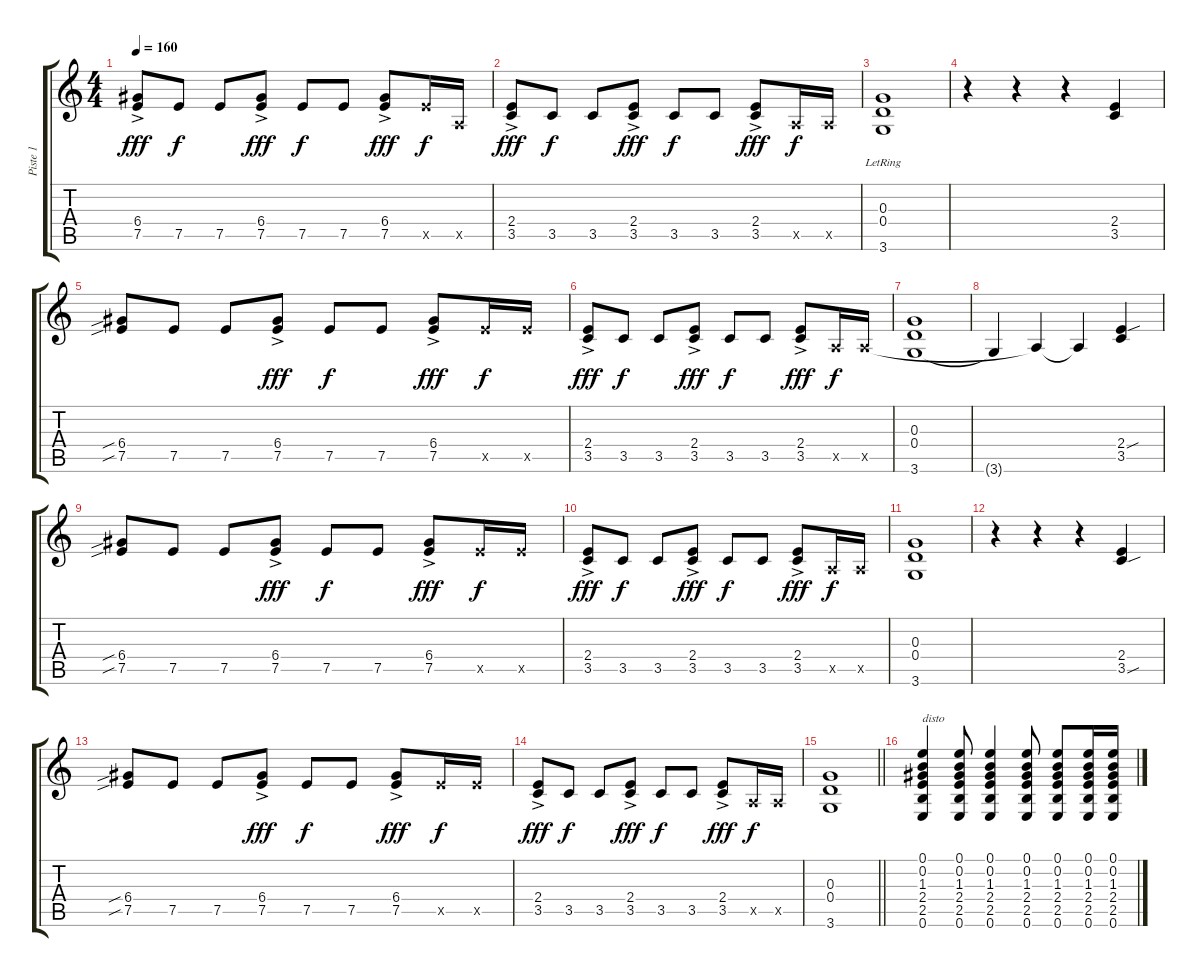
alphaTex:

\track ("Piste 1" "Piste 1") {instrument acousticguitarsteel}
\staff {score tabs}
\tuning (E4 B3 G3 D3 A2 E2) {hide}
\ts (4 4)
\tempo 160
\clef g2
\ks c
(6.4 7.5{ac}).8{dy fff instrument acousticguitarsteel} 7.5.8{dy f} 7.5.8 (6.4{ac} 7.5).8{dy fff} 7.5.8{dy f} 7.5.8 (6.4{ac} 7.5).8{dy fff} 7.5{x}.16{dy f} 0.5{x}.16 |
(2.4{ac} 3.5).8{dy fff} 3.5.8{dy f} 3.5.8 (2.4{ac} 3.5).8{dy fff} 3.5.8{dy f} 3.5.8 (2.4{ac} 3.5).8{dy fff} 0.5{x}.16{dy f} 0.5{x}.16 |
(0.3 0.4 3.6{lr}).1 |
r.4 r.4 r.4 (2.4 3.5).4 |
(6.4{sib} 7.5{sib}).8 7.5.8 7.5.8 (6.4 7.5{ac}).8{dy fff} 7.5.8{dy f} 7.5.8 (6.4{ac} 7.5).8{dy fff} 7.5{x}.16{dy f} 7.5{x}.16 |
(2.4{ac} 3.5).8{dy fff} 3.5.8{dy f} 3.5.8 (2.4{ac} 3.5).8{dy fff} 3.5.8{dy f} 3.5.8 (2.4{ac} 3.5).8{dy fff} 0.5{x}.16{dy f} 0.5{x}.16 |
(0.3 0.4 3.6).1 |
3.6{t}.4 0.5{t}.4 0.5{t}.4 (2.4{sou} 3.5).4 |
(6.4{sib} 7.5{sib}).8 7.5.8 7.5.8 (6.4 7.5{ac}).8{dy fff} 7.5.8{dy f} 7.5.8 (6.4{ac} 7.5).8{dy fff} 7.5{x}.16{dy f} 7.5{x}.16 |
(2.4{ac} 3.5).8{dy fff} 3.5.8{dy f} 3.5.8 (2.4{ac} 3.5).8{dy fff} 3.5.8{dy f} 3.5.8 (2.4{ac} 3.5).8{dy fff} 0.5{x}.16{dy f} 0.5{x}.16 |
(0.3 0.4 3.6).1 |
r.4 r.4 r.4 (2.4 3.5{sou}).4 |
(6.4{sib} 7.5{sib}).8 7.5.8 7.5.8 (6.4 7.5{ac}).8{dy fff} 7.5.8{dy f} 7.5.8 (6.4{ac} 7.5).8{dy fff} 7.5{x}.16{dy f} 7.5{x}.16 |
(2.4{ac} 3.5).8{dy fff} 3.5.8{dy f} 3.5.8 (2.4{ac} 3.5).8{dy fff} 3.5.8{dy f} 3.5.8 (2.4{ac} 3.5).8{dy fff} 0.5{x}.16{dy f} 0.5{x}.16 |
\barLineRight lightlight
(0.3 0.4 3.6).1 |
(0.1 0.2 1.3 2.4 2.5 0.6).4{txt "disto"} (0.1 0.2 1.3 2.4 2.5 0.6).8 (0.1 0.2 1.3 2.4 2.5 0.6).4 (0.1 0.2 1.3 2.4 2.5 0.6).8 (0.1 0.2 1.3 2.4 2.5 0.6).8 (0.1 0.2 1.3 2.4 2.5 0.6).16 (0.1 0.2 1.3 2.4 2.5 0.6).16
